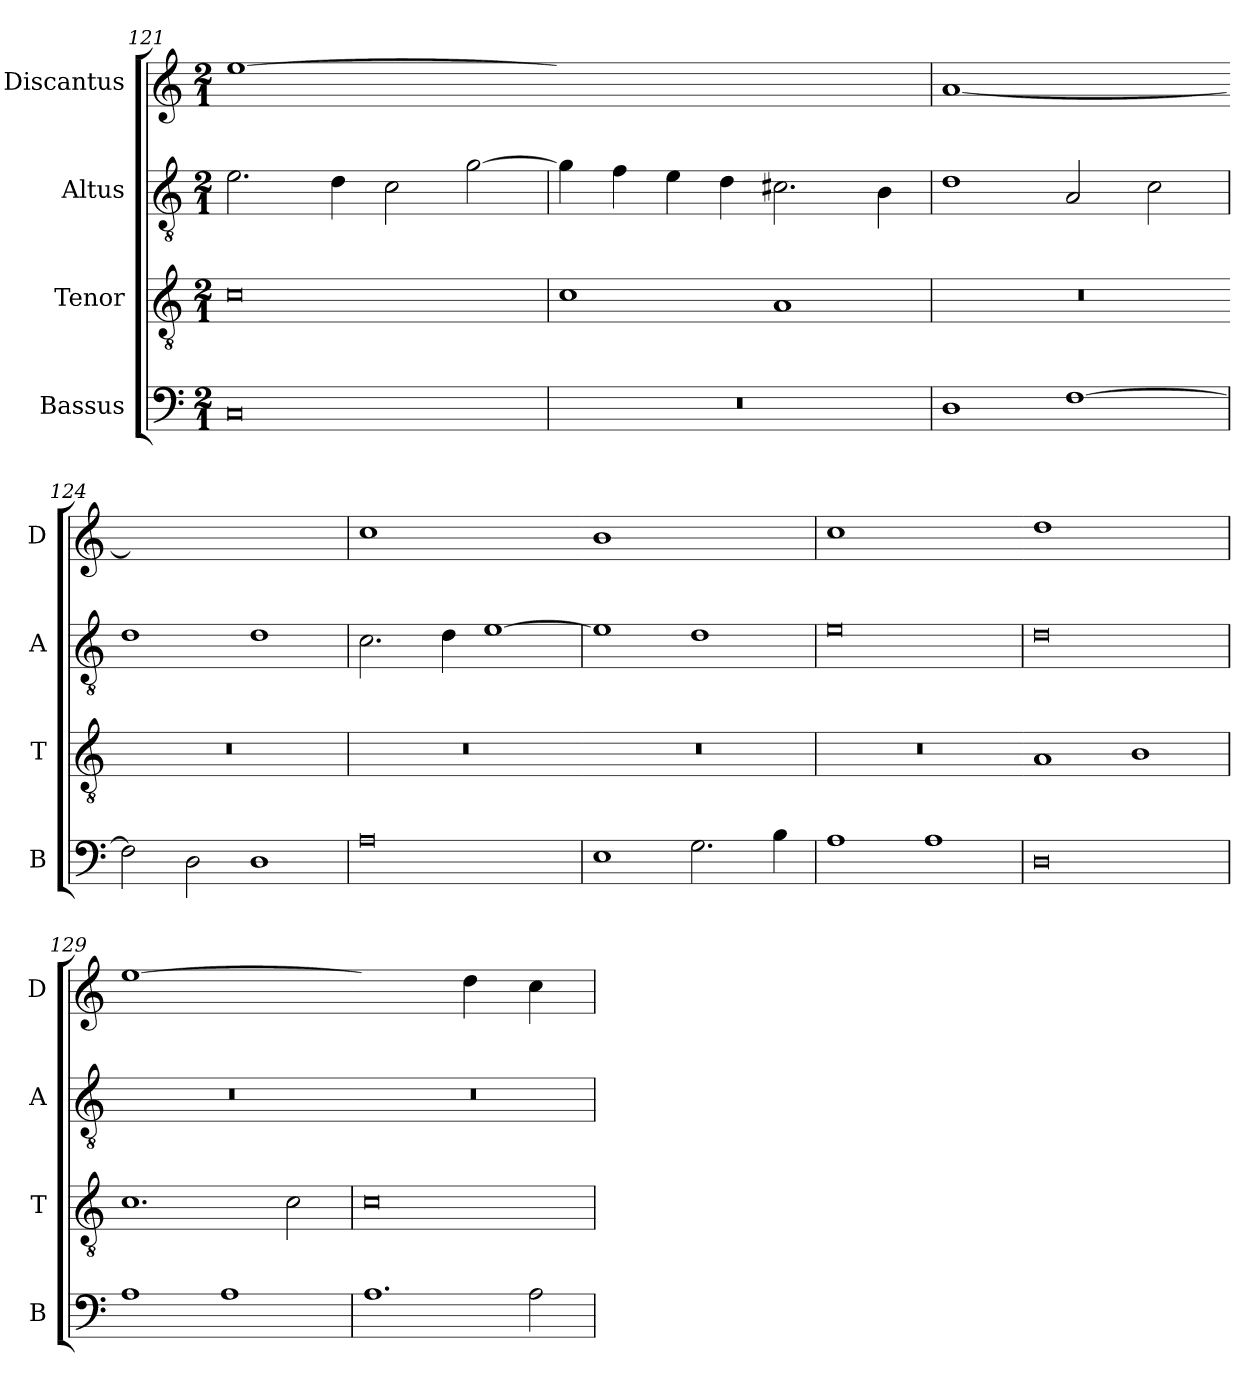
**kern	**kern	**kern	**kern
*part4	*part3	*part2	*part1
*staff4	*staff3	*staff2	*staff1
*I"Bassus	*I"Tenor	*I"Altus	*I"Discantus
*I'B	*I'T	*I'A	*I'D
*clefF4	*clefGv2	*clefGv2	*clefG2
*k[]	*k[]	*k[]	*k[]
*M2/1	*M2/1	*M2/1	*M2/1
=121	=121	=121	=121
!	!	!	!LO:N:vis=1
0C	0c	2.e\	[0ee
.	.	4d\	.
.	.	2c\	.
.	.	[2g\	.
=122	=122	=122	=122-
!	!	!	!LO:N:vis=1
0r	1c	4g\]	0eeyy]
.	.	4f\	.
.	.	4e\	.
.	.	4d\	.
.	1A	2.c#X\	.
.	.	4B\	.
=123	=123	=123	=123
!	!	!	!LO:N:vis=1
1D	0r	1d	[0a
[1F	.	2A/	.
.	.	2c\	.
=124	=124	=124	=124-
!	!	!	!LO:N:vis=1
2F\]	0r	1d	0ayy]
2D\	.	.	.
1D	.	1d	.
=125	=125	=125	=125
!	!	!	!LO:N:vis=1
0A	0r	2.c\	0cc
.	.	4d\	.
.	.	[1e	.
=126	=126	=126	=126-
!	!	!	!LO:N:vis=1
1E	0r	1e]	0b
2.G\	.	1d	.
4B\	.	.	.
=127	=127	=127	=127
!	!	!	!LO:N:vis=1
1A	0r	0e	0cc
1A	.	.	.
=128	=128	=128	=128-
!	!	!	!LO:N:vis=1
0D	1A	0d	0dd
.	1B	.	.
=129	=129	=129	=129
!	!	!	!LO:N:vis=1
1A	1.c	0r	[0ee
1A	.	.	.
.	2c\	.	.
=130	=130	=130	=130-
!	!	!	!LO:N:vis=2
1.A	0c	0r	1eeyy]
!	!	!	!LO:N:vis=4
.	.	.	2dd\
!	!	!	!LO:N:vis=4
2A\	.	.	2cc\
=	=	=	=
*-	*-	*-	*-
